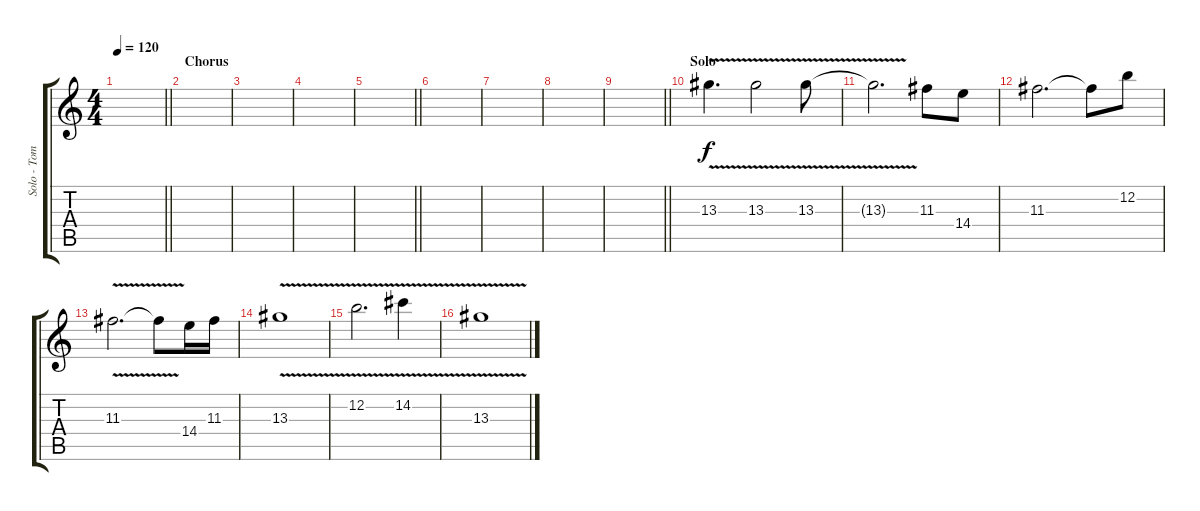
\track ("Solo - Tom Gilcher" "Solo - Tom") {instrument electricguitarclean}
\staff {score tabs}
\tuning (E4 B3 G3 D3 A2 E2) {hide}
\ts (4 4)
\tempo 120
\clef g2
\barLineRight lightlight
\ks c
|
\section ("" "Chorus")
|
|
|
\barLineRight lightlight
|
|
|
|
\barLineRight lightlight
|
\section ("" "Solo")
13.3{v}.4{d instrument distortionguitar} 13.3{v}.2 13.3{v}.8 |
13.3{t}.2{d} 11.3.8 14.4.8 |
11.3.2{d} 11.3{t}.8 12.2.8 |
11.3{v}.2{d} 11.3{t}.8 14.4.16 11.3.16 |
13.3{v}.1 |
12.2{v}.2{d} 14.2{v}.4 |
13.3{v}.1
